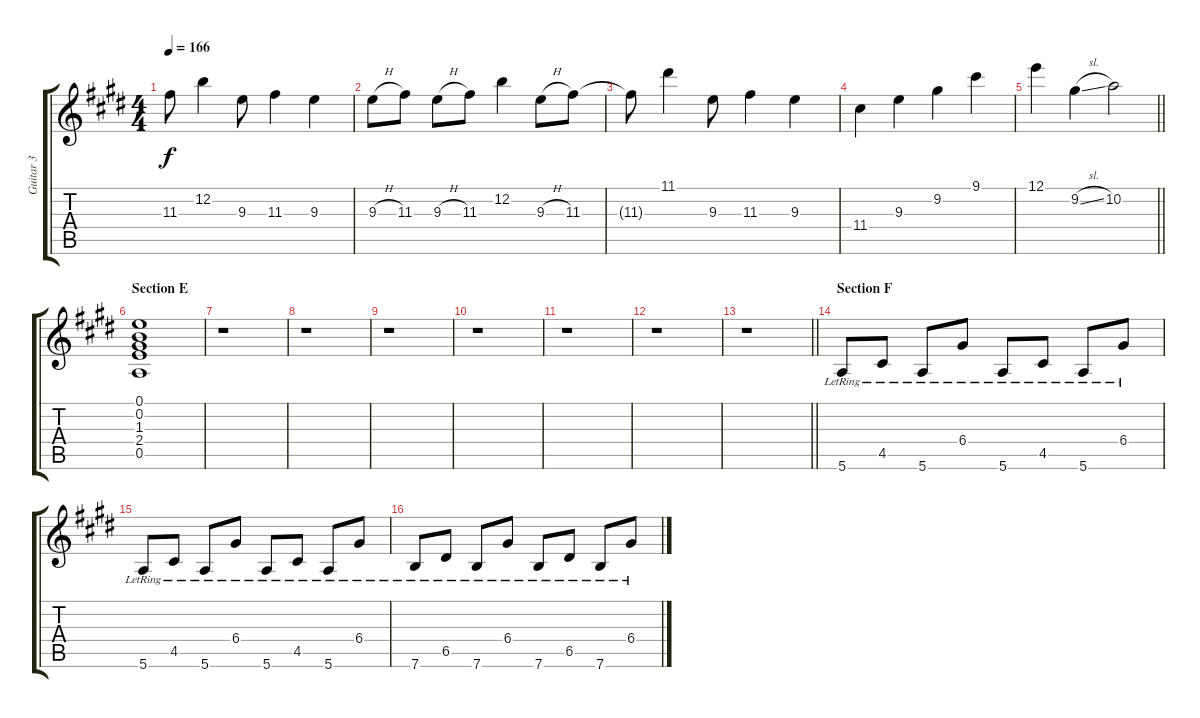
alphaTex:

\track ("Guitar 3" "Guitar 3") {instrument electricguitarjazz}
\staff {score tabs}
\tuning (E4 B3 G3 D3 A2 E2) {hide}
\ts (4 4)
\tempo 166
\clef g2
\ks e
11.3{t}.8{dy f} 12.2.4 9.3.8 11.3.4 9.3.4 |
9.3{h}.8 11.3.8 9.3{h}.8 11.3.8 12.2.4 9.3{h}.8 11.3.8 |
11.3{t}.8 11.1.4 9.3.8 11.3.4 9.3.4 |
11.4.4 9.3.4 9.2.4 9.1.4 |
\barLineRight lightlight
12.1.4 9.2{sl}.4 10.2.2 |
\section ("" "Section E")
(0.1 0.2 1.3 2.4 0.5).1 |
r.1 |
r.1 |
r.1 |
r.1 |
r.1 |
r.1 |
\barLineRight lightlight
r.1 |
\section ("" "Section F")
5.6{lr}.8 4.5{lr}.8 5.6{lr}.8 6.4{lr}.8 5.6{lr}.8 4.5{lr}.8 5.6{lr}.8 6.4{lr}.8 |
5.6{lr}.8 4.5{lr}.8 5.6{lr}.8 6.4{lr}.8 5.6{lr}.8 4.5{lr}.8 5.6{lr}.8 6.4{lr}.8 |
7.6{lr}.8 6.5{lr}.8 7.6{lr}.8 6.4{lr}.8 7.6{lr}.8 6.5{lr}.8 7.6{lr}.8 6.4{lr}.8
